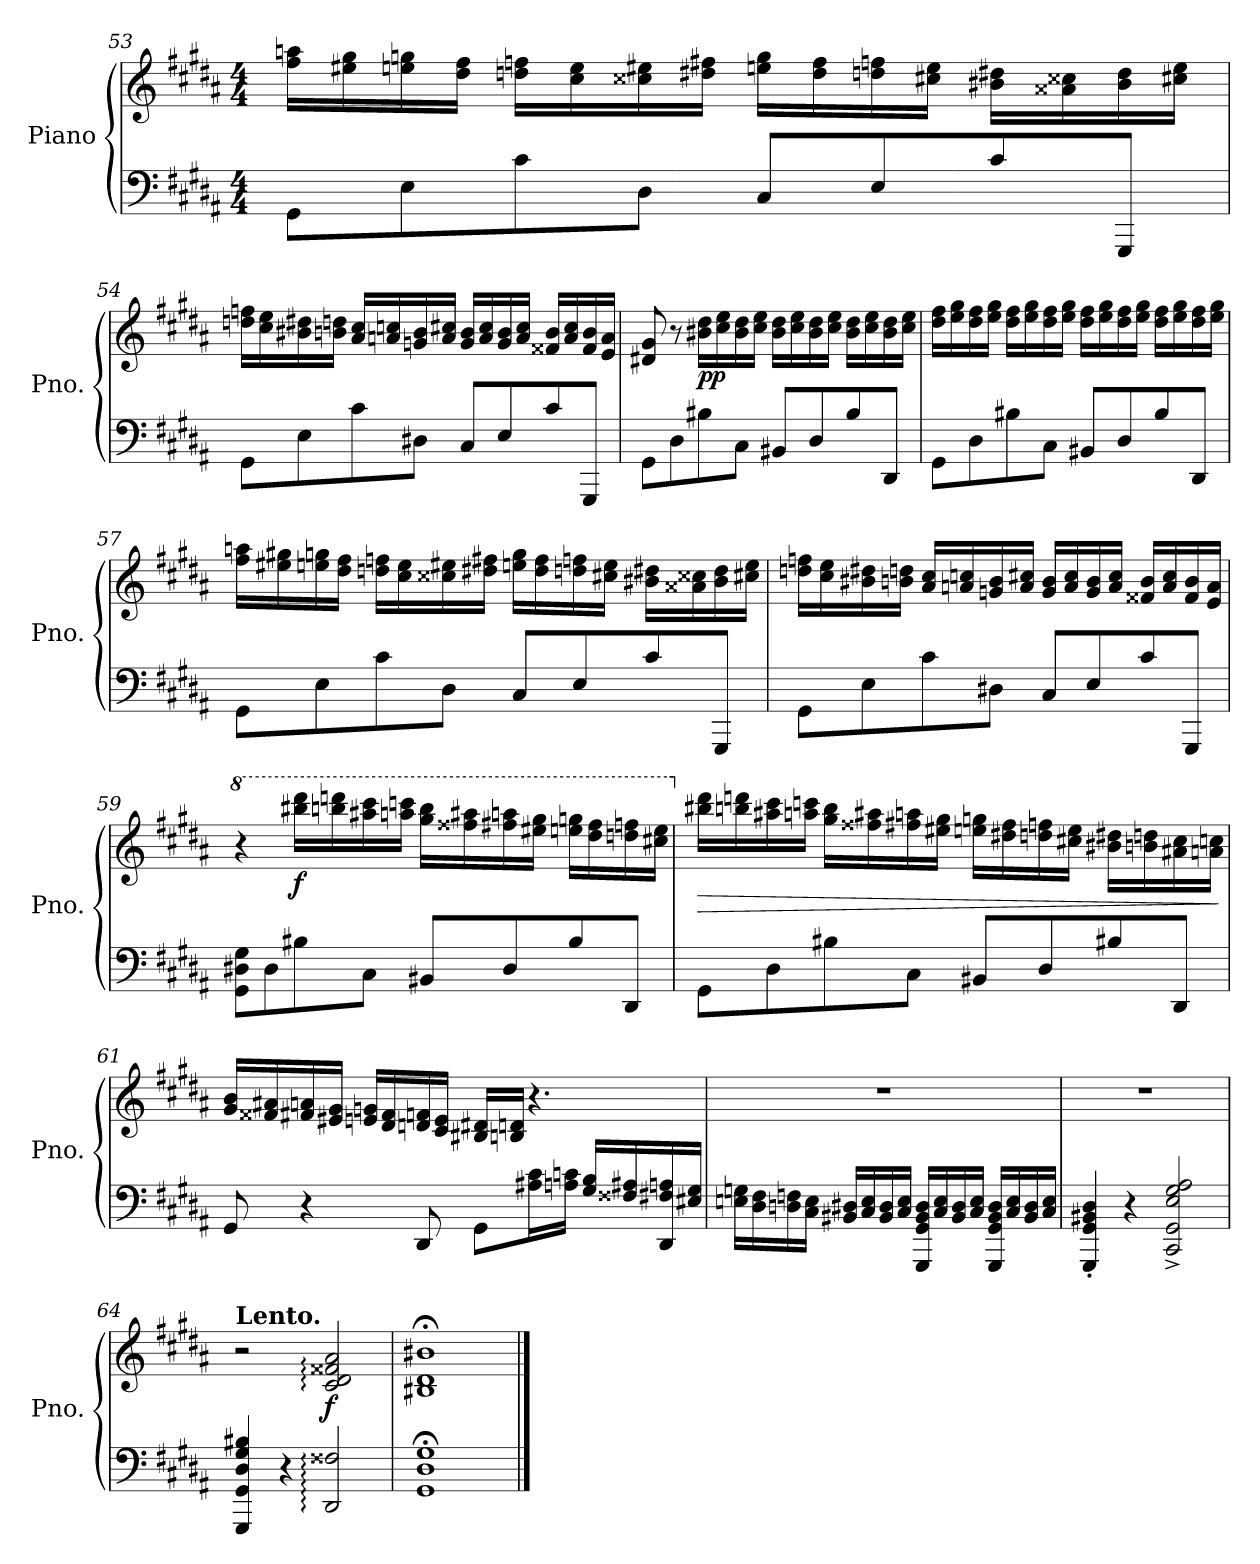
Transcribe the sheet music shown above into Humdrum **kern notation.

**kern	**kern	**dynam
*part1	*part1	*part1
*staff2	*staff1	*staff1/2
*I"Piano	*	*
*I'Pno.	*	*
*clefF4	*clefG2	*
*k[f#c#g#d#a#]	*k[f#c#g#d#a#]	*
*M4/4	*M4/4	*
=53	=53	=53
8GG#\L	16ff#\ 16aan\LL	.
.	16ee#X\ 16gg#\	.
8E\	16een\ 16ggn\	.
.	16dd#\ 16ff#\JJ	.
8c#\	16ddn\ 16ffn\LL	.
.	16cc#\ 16ee\	.
8D#\J	16cc##X\ 16ee#X\	.
.	16dd#X\ 16ff#X\JJ	.
8C#/L	16een\ 16gg\LL	.
.	16dd#\ 16ff#\	.
8E/	16ddn\ 16ffn\	.
.	16cc#X\ 16ee\JJ	.
8c#/	16b#X\ 16dd#X\LL	.
.	16a##X\ 16cc##X\	.
8GGG#/J	16b#\ 16dd#\	.
.	16cc#X\ 16ee\JJ	.
!!LO:LB:g=z
=54	=54	=54
8GG#\L	16ddn\ 16ffn\LL	.
.	16cc#\ 16ee\	.
8E\	16b#X\ 16dd#X\	.
.	16bn\ 16ddn\JJ	.
8c#\	16a#/ 16cc#/LL	.
.	16an/ 16ccn/	.
8D#X\J	16gn/ 16b/	.
.	16a/ 16cc#X/JJ	.
8C#/L	16g/ 16b/LL	.
.	16a/ 16cc#/	.
8E/	16g/ 16b/	.
.	16a/ 16cc#/JJ	.
8c#/	16f##X/ 16b/LL	.
.	16a/ 16cc#/	.
8GGG#/J	16f##/ 16b/	.
.	16e/ 16a/JJ	.
=55	=55	=55
8GG#\L	8d#X/ 8g#/	.
8D#\	8r	.
!	!	!LO:DY:b
8B#X\	16b#X\ 16dd#\LL	pp
.	16cc#\ 16ee\	.
8C#\J	16b#\ 16dd#\	.
.	16cc#\ 16ee\JJ	.
8BB#X/L	16b#\ 16dd#\LL	.
.	16cc#\ 16ee\	.
8D#/	16b#\ 16dd#\	.
.	16cc#\ 16ee\JJ	.
8B#/	16b#\ 16dd#\LL	.
.	16cc#\ 16ee\	.
8DD#/J	16b#\ 16dd#\	.
.	16cc#\ 16ee\JJ	.
!!LO:LB:g=z
=56	=56	=56
8GG#\L	16dd#\ 16ff#\LL	.
.	16ee\ 16gg#\	.
8D#\	16dd#\ 16ff#\	.
.	16ee\ 16gg#\JJ	.
8B#X\	16dd#\ 16ff#\LL	.
.	16ee\ 16gg#\	.
8C#\J	16dd#\ 16ff#\	.
.	16ee\ 16gg#\JJ	.
8BB#X/L	16dd#\ 16ff#\LL	.
.	16ee\ 16gg#\	.
8D#/	16dd#\ 16ff#\	.
.	16ee\ 16gg#\JJ	.
8B#/	16dd#\ 16ff#\LL	.
.	16ee\ 16gg#\	.
8DD#/J	16dd#\ 16ff#\	.
.	16ee\ 16gg#\JJ	.
=57	=57	=57
8GG#\L	16ff#\ 16aan\LL	.
.	16ee#X\ 16gg#X\	.
8E\	16een\ 16ggn\	.
.	16dd#\ 16ff#\JJ	.
8c#\	16ddn\ 16ffn\LL	.
.	16cc#\ 16ee\	.
8D#\J	16cc##X\ 16ee#X\	.
.	16dd#X\ 16ff#X\JJ	.
8C#/L	16een\ 16gg\LL	.
.	16dd#\ 16ff#\	.
8E/	16ddn\ 16ffn\	.
.	16cc#X\ 16ee\JJ	.
8c#/	16b#X\ 16dd#X\LL	.
.	16a##X\ 16cc##X\	.
8GGG#/J	16b#\ 16dd#\	.
.	16cc#X\ 16ee\JJ	.
!!LO:PB:g=z
=58	=58	=58
8GG#\L	16ddn\ 16ffn\LL	.
.	16cc#\ 16ee\	.
8E\	16b#X\ 16dd#X\	.
.	16bn\ 16ddn\JJ	.
8c#\	16a#/ 16cc#/LL	.
.	16an/ 16ccn/	.
8D#X\J	16gn/ 16b/	.
.	16a/ 16cc#X/JJ	.
8C#/L	16g/ 16b/LL	.
.	16a/ 16cc#/	.
8E/	16g/ 16b/	.
.	16a/ 16cc#/JJ	.
8c#/	16f##X/ 16b/LL	.
.	16a/ 16cc#/	.
8GGG#/J	16f##/ 16b/	.
.	16e/ 16a/JJ	.
!!LO:LB:g=z
=59	=59	=59
*	*8va	*
8GG#\ 8D#X\ 8G#\L	4r	.
8D#\	.	.
!	!	!LO:DY:b
8B#X\	16bbb#X\ 16dddd#\LL	f
.	16bbbn\ 16ddddn\	.
8C#\J	16aaa#X\ 16cccc#\	.
.	16aaan\ 16ccccn\JJ	.
8BB#X/L	16ggg#\ 16bbb\LL	.
.	16fff##X\ 16aaa#X\	.
8D#/	16fff#X\ 16aaan\	.
.	16eee#X\ 16ggg#\JJ	.
8B#/	16eeen\ 16gggn\LL	.
.	16ddd#\ 16fff#\	.
8DD#/J	16dddn\ 16fffn\	.
.	16ccc#X\ 16eee\JJ	.
!!LO:LB:g=z
=60	=60	=60
*	*X8va	*
!	!	!LO:HP:b
8GG#\L	16bb#X\ 16ddd#\LL	>
.	16bbn\ 16dddn\	.
8D#\	16aa#X\ 16ccc#\	.
.	16aan\ 16cccn\JJ	.
8B#X\	16gg#\ 16bb\LL	.
.	16ff##X\ 16aa#X\	.
8C#\J	16ff#X\ 16aan\	.
.	16ee#X\ 16gg#\JJ	.
8BB#X/L	16een\ 16ggn\LL	.
.	16dd#X\ 16ff#\	.
8D#/	16ddn\ 16ffn\	.
.	16cc#X\ 16ee\JJ	.
8B#X/	16b#X\ 16dd#X\LL	.
.	16bn\ 16ddn\	.
8DD#/J	16a#X\ 16cc#\	.
.	16an\ 16ccn\JJ	.
.	.	]
!!LO:LB:g=z
=61	=61	=61
8GG#/	16g#/ 16b/LL	.
.	16f##X/ 16a#X/	.
4r	16f#X/ 16an/	.
.	16e#X/ 16g#/JJ	.
.	16en/ 16gn/LL	.
.	16d#/ 16f#/	.
8DD#/	16dn/ 16fn/	.
.	16c#/ 16e/JJ	.
8GG#\L	16B#X/ 16d#X/LL	.
.	16Bn/ 16dn/JJ	.
16A#X\ 16c#\L	4.r	.
16An\ 16cn\JJ	.	.
16G#/ 16B/LL	.	.
16F##X/ 16A#X/	.	.
16DD#/ 16F#X/ 16An/	.	.
16E#X/ 16G#/JJ	.	.
!!LO:LB:g=z
=62	=62	=62
16En\ 16Gn\LL	1r	.
16D#\ 16F#\	.	.
16Dn\ 16Fn\	.	.
16C#\ 16E\JJ	.	.
16BB#X/ 16D#X/LL	.	.
16C#/ 16E/	.	.
16BB#/ 16D#/	.	.
16C#/ 16E/JJ	.	.
16GGG#/ 16GG#/ 16BB#/ 16D#/LL	.	.
16C#/ 16E/	.	.
16BB#/ 16D#/	.	.
16C#/ 16E/JJ	.	.
16GGG#/ 16GG#/ 16BB#/ 16D#/LL	.	.
16C#/ 16E/	.	.
16BB#/ 16D#/	.	.
16C#/ 16E/JJ	.	.
=63	=63	=63
4GGG#/' 4GG#/' 4BB#X/' 4D#/'	1r	.
4r	.	.
2CC#/^ 2GG#/^ 2E/^ 2G#/^ 2A#/^	.	.
=64	=64	=64
!	!LO:TX:a:B:t=Lento.	!
4GGG#/ 4GG#/ 4D#/ 4G#/ 4B#X/	2r	.
4r	.	.
!	!	!LO:DY:b
2DD#/: 2F##X/:	2c#/: 2d#/: 2f##X/: 2a#/:	f
=65	=65	=65
1GG#;< 1D#;< 1G#;<	1B#X;< 1d#;< 1b#X;<	.
==	==	==
*-	*-	*-
